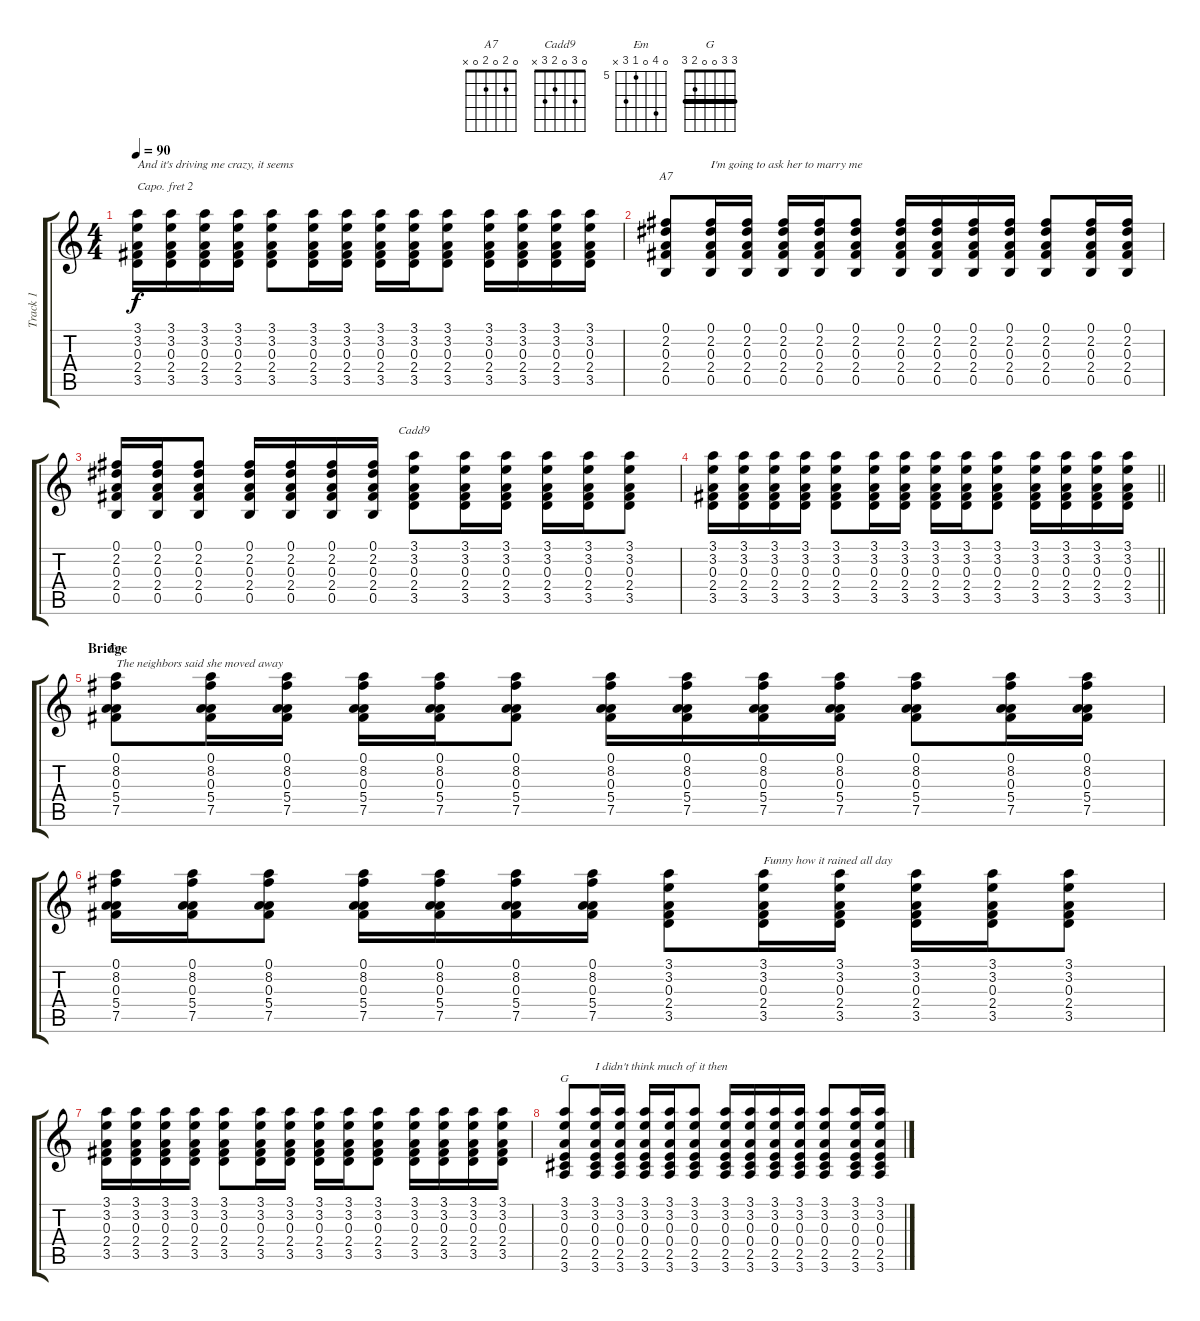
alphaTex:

\track ("Track 1" "Track 1") {instrument acousticguitarsteel}
\staff {score tabs}
\capo 2
\tuning (E4 B3 G3 D3 A2 E2) {hide}
\chord ("A7" 0 2 0 2 0 x)
\chord ("Cadd9" 0 3 0 2 3 x)
\chord ("Em" 0 8 0 5 7 x) {firstfret 5}
\chord ("G" 3 3 0 0 2 3) {barre 3}
\ts (4 4)
\tempo 90
\clef g2
\ks c
(3.1 3.2 0.3 2.4 3.5).16{txt "And it's driving me crazy, it seems" dy f} (3.1 3.2 0.3 2.4 3.5).16 (3.1 3.2 0.3 2.4 3.5).16 (3.1 3.2 0.3 2.4 3.5).16 (3.1 3.2 0.3 2.4 3.5).8 (3.1 3.2 0.3 2.4 3.5).16 (3.1 3.2 0.3 2.4 3.5).16 (3.1 3.2 0.3 2.4 3.5).16 (3.1 3.2 0.3 2.4 3.5).16 (3.1 3.2 0.3 2.4 3.5).8 (3.1 3.2 0.3 2.4 3.5).16 (3.1 3.2 0.3 2.4 3.5).16 (3.1 3.2 0.3 2.4 3.5).16 (3.1 3.2 0.3 2.4 3.5).16 |
(0.1 2.2 0.3 2.4 0.5).8{ch "A7"} (0.1 2.2 0.3 2.4 0.5).16{txt "I'm going to ask her to marry me"} (0.1 2.2 0.3 2.4 0.5).16 (0.1 2.2 0.3 2.4 0.5).16 (0.1 2.2 0.3 2.4 0.5).16 (0.1 2.2 0.3 2.4 0.5).8 (0.1 2.2 0.3 2.4 0.5).16 (0.1 2.2 0.3 2.4 0.5).16 (0.1 2.2 0.3 2.4 0.5).16 (0.1 2.2 0.3 2.4 0.5).16 (0.1 2.2 0.3 2.4 0.5).8 (0.1 2.2 0.3 2.4 0.5).16 (0.1 2.2 0.3 2.4 0.5).16 |
(0.1 2.2 0.3 2.4 0.5).16 (0.1 2.2 0.3 2.4 0.5).16 (0.1 2.2 0.3 2.4 0.5).8 (0.1 2.2 0.3 2.4 0.5).16 (0.1 2.2 0.3 2.4 0.5).16 (0.1 2.2 0.3 2.4 0.5).16 (0.1 2.2 0.3 2.4 0.5).16 (3.1 3.2 0.3 2.4 3.5).8{ch "Cadd9"} (3.1 3.2 0.3 2.4 3.5).16 (3.1 3.2 0.3 2.4 3.5).16 (3.1 3.2 0.3 2.4 3.5).16 (3.1 3.2 0.3 2.4 3.5).16 (3.1 3.2 0.3 2.4 3.5).8 |
\barLineRight lightlight
(3.1 3.2 0.3 2.4 3.5).16 (3.1 3.2 0.3 2.4 3.5).16 (3.1 3.2 0.3 2.4 3.5).16 (3.1 3.2 0.3 2.4 3.5).16 (3.1 3.2 0.3 2.4 3.5).8 (3.1 3.2 0.3 2.4 3.5).16 (3.1 3.2 0.3 2.4 3.5).16 (3.1 3.2 0.3 2.4 3.5).16 (3.1 3.2 0.3 2.4 3.5).16 (3.1 3.2 0.3 2.4 3.5).8 (3.1 3.2 0.3 2.4 3.5).16 (3.1 3.2 0.3 2.4 3.5).16 (3.1 3.2 0.3 2.4 3.5).16 (3.1 3.2 0.3 2.4 3.5).16 |
\section ("" "Bridge")
(0.1 8.2 0.3 5.4 7.5).8{ch "Em" txt "The neighbors said she moved away"} (0.1 8.2 0.3 5.4 7.5).16 (0.1 8.2 0.3 5.4 7.5).16 (0.1 8.2 0.3 5.4 7.5).16 (0.1 8.2 0.3 5.4 7.5).16 (0.1 8.2 0.3 5.4 7.5).8 (0.1 8.2 0.3 5.4 7.5).16 (0.1 8.2 0.3 5.4 7.5).16 (0.1 8.2 0.3 5.4 7.5).16 (0.1 8.2 0.3 5.4 7.5).16 (0.1 8.2 0.3 5.4 7.5).8 (0.1 8.2 0.3 5.4 7.5).16 (0.1 8.2 0.3 5.4 7.5).16 |
(0.1 8.2 0.3 5.4 7.5).16 (0.1 8.2 0.3 5.4 7.5).16 (0.1 8.2 0.3 5.4 7.5).8 (0.1 8.2 0.3 5.4 7.5).16 (0.1 8.2 0.3 5.4 7.5).16 (0.1 8.2 0.3 5.4 7.5).16 (0.1 8.2 0.3 5.4 7.5).16 (3.1 3.2 0.3 2.4 3.5).8 (3.1 3.2 0.3 2.4 3.5).16{txt "Funny how it rained all day"} (3.1 3.2 0.3 2.4 3.5).16 (3.1 3.2 0.3 2.4 3.5).16 (3.1 3.2 0.3 2.4 3.5).16 (3.1 3.2 0.3 2.4 3.5).8 |
(3.1 3.2 0.3 2.4 3.5).16 (3.1 3.2 0.3 2.4 3.5).16 (3.1 3.2 0.3 2.4 3.5).16 (3.1 3.2 0.3 2.4 3.5).16 (3.1 3.2 0.3 2.4 3.5).8 (3.1 3.2 0.3 2.4 3.5).16 (3.1 3.2 0.3 2.4 3.5).16 (3.1 3.2 0.3 2.4 3.5).16 (3.1 3.2 0.3 2.4 3.5).16 (3.1 3.2 0.3 2.4 3.5).8 (3.1 3.2 0.3 2.4 3.5).16 (3.1 3.2 0.3 2.4 3.5).16 (3.1 3.2 0.3 2.4 3.5).16 (3.1 3.2 0.3 2.4 3.5).16 |
(3.1 3.2 0.3 0.4 2.5 3.6).8{ch "G"} (3.1 3.2 0.3 0.4 2.5 3.6).16{txt "I didn't think much of it then"} (3.1 3.2 0.3 0.4 2.5 3.6).16 (3.1 3.2 0.3 0.4 2.5 3.6).16 (3.1 3.2 0.3 0.4 2.5 3.6).16 (3.1 3.2 0.3 0.4 2.5 3.6).8 (3.1 3.2 0.3 0.4 2.5 3.6).16 (3.1 3.2 0.3 0.4 2.5 3.6).16 (3.1 3.2 0.3 0.4 2.5 3.6).16 (3.1 3.2 0.3 0.4 2.5 3.6).16 (3.1 3.2 0.3 0.4 2.5 3.6).8 (3.1 3.2 0.3 0.4 2.5 3.6).16 (3.1 3.2 0.3 0.4 2.5 3.6).16
